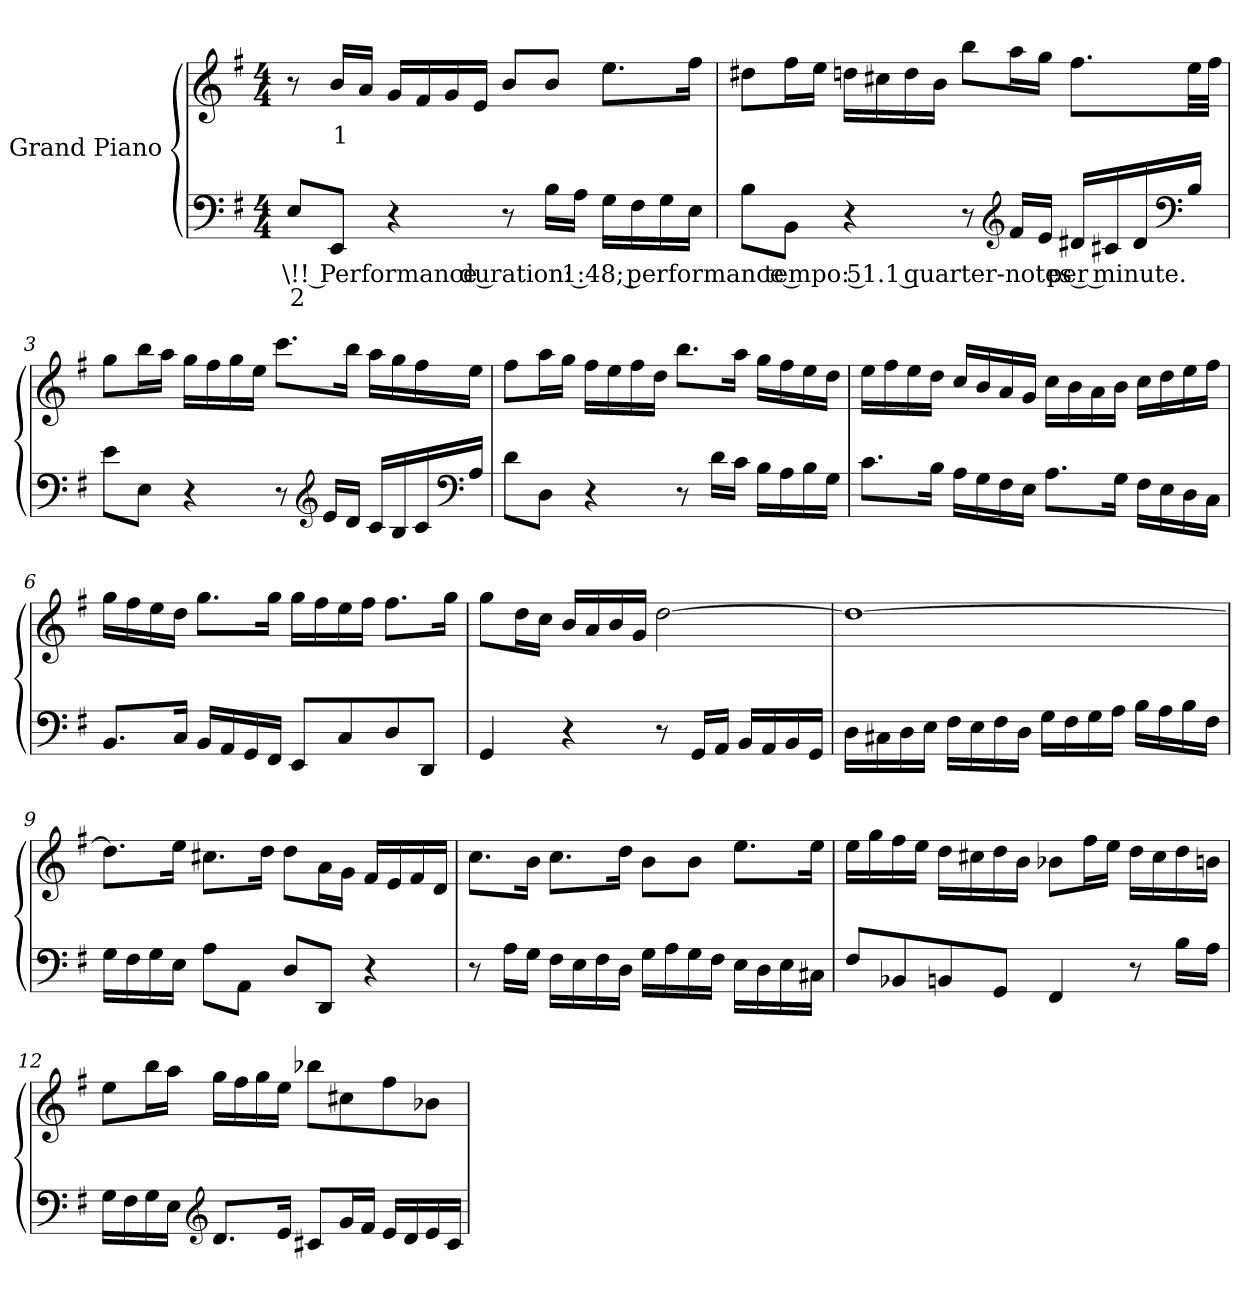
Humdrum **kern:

**kern	**text	**text	**kern	**text
*part2	*part2	*part2	*part1	*part1
*staff2	*staff2	*staff2	*staff1	*staff1
*I"Grand Piano	*	*	*I"Grand Piano	*
*clefF4	*	*	*clefG2	*
*k[f#]	*	*	*k[f#]	*
*M4/4	*	*	*M4/4	*
*MM51	*	*	*MM51	*
=1	=1	=1	=1	=1
!	!LO:LY:b	!LO:LY:b	!	!
8Ei/L	\!! Performance duration: 1:48; performance tempo: 51.1 quarter-notes per minute.	2	8r	.
!	!	!	!	!LO:LY:b
8EEi/J	.	.	16bj/LL	1
.	.	.	16aj/JJ	.
4r	.	.	16gj/LL	.
.	.	.	16f#j/	.
.	.	.	16gj/	.
.	.	.	16ej/JJ	.
8r	.	.	8bj/L	.
16Bi\LL	.	.	8bj/J	.
16Ai\JJ	.	.	.	.
16Gi\LL	.	.	8.eej\L	.
16F#i\	.	.	.	.
16Gi\	.	.	.	.
16Ei\JJ	.	.	16ff#j\Jk	.
!!LO:LB:g=z
=2	=2	=2	=2	=2
8Bi\L	.	.	8dd#Xj\L	.
8BBi\J	.	.	16ff#j\L	.
.	.	.	16eej\JJ	.
4r	.	.	16ddnj\LL	.
.	.	.	16cc#Xj\	.
.	.	.	16ddj\	.
.	.	.	16bj\JJ	.
8r	.	.	8bbj\L	.
*clefG2	*	*	*	*
16f#i/LL	.	.	16aaj\L	.
16ei/JJ	.	.	16ggj\JJ	.
16d#Xi/LL	.	.	8.ff#j\L	.
16c#Xi/	.	.	.	.
16d#i/	.	.	.	.
*clefF4	*	*	*	*
16Bi/JJ	.	.	32eej\LL	.
.	.	.	32ff#j\JJJ	.
=3	=3	=3	=3	=3
8ei\L	.	.	8ggj\L	.
8Ei\J	.	.	16bbj\L	.
.	.	.	16aaj\JJ	.
4r	.	.	16ggj\LL	.
.	.	.	16ff#j\	.
.	.	.	16ggj\	.
.	.	.	16eej\JJ	.
8r	.	.	8.cccj\L	.
*clefG2	*	*	*	*
16ei/LL	.	.	.	.
16di/JJ	.	.	16bbj\Jk	.
16ci/LL	.	.	16aaj\LL	.
16Bi/	.	.	16ggj\	.
16ci/	.	.	16ff#j\	.
*clefF4	*	*	*	*
16Ai/JJ	.	.	16eej\JJ	.
!!LO:LB:g=z
=4	=4	=4	=4	=4
8di\L	.	.	8ff#j\L	.
8Di\J	.	.	16aaj\L	.
.	.	.	16ggj\JJ	.
4r	.	.	16ff#j\LL	.
.	.	.	16eej\	.
.	.	.	16ff#j\	.
.	.	.	16ddj\JJ	.
8r	.	.	8.bbj\L	.
16di\LL	.	.	.	.
16ci\JJ	.	.	16aaj\Jk	.
16Bi\LL	.	.	16ggj\LL	.
16Ai\	.	.	16ff#j\	.
16Bi\	.	.	16eej\	.
16Gi\JJ	.	.	16ddj\JJ	.
=5	=5	=5	=5	=5
8.ci\L	.	.	16eej\LL	.
.	.	.	16ff#j\	.
.	.	.	16eej\	.
16Bi\Jk	.	.	16ddj\JJ	.
16Ai\LL	.	.	16ccj/LL	.
16Gi\	.	.	16bj/	.
16F#i\	.	.	16aj/	.
16Ei\JJ	.	.	16gj/JJ	.
8.Ai\L	.	.	16ccj\LL	.
.	.	.	16bj\	.
.	.	.	16aj\	.
16Gi\Jk	.	.	16bj\JJ	.
16F#i\LL	.	.	16ccj\LL	.
16Ei\	.	.	16ddj\	.
16Di\	.	.	16eej\	.
16Ci\JJ	.	.	16ff#j\JJ	.
=6	=6	=6	=6	=6
8.BBi/L	.	.	16ggj\LL	.
.	.	.	16ff#j\	.
.	.	.	16eej\	.
16Ci/Jk	.	.	16ddj\JJ	.
16BBi/LL	.	.	8.ggj\L	.
16AAi/	.	.	.	.
16GGi/	.	.	.	.
16FF#i/JJ	.	.	16ggj\Jk	.
8EEi/L	.	.	16ggj\LL	.
.	.	.	16ff#j\	.
8Ci/	.	.	16eej\	.
.	.	.	16ff#j\JJ	.
8Di/	.	.	8.ff#j\L	.
8DDi/J	.	.	.	.
.	.	.	16ggj\Jk	.
!!LO:LB:g=z
=7	=7	=7	=7	=7
4GGi/	.	.	8ggj\L	.
.	.	.	16ddj\L	.
.	.	.	16ccj\JJ	.
4r	.	.	16bj/LL	.
.	.	.	16aj/	.
.	.	.	16bj/	.
.	.	.	16gj/JJ	.
8r	.	.	[2ddj\	.
16GGi/LL	.	.	.	.
16AAi/JJ	.	.	.	.
16BBi/LL	.	.	.	.
16AAi/	.	.	.	.
16BBi/	.	.	.	.
16GGi/JJ	.	.	.	.
=8	=8	=8	=8	=8
16Di\LL	.	.	1ddj_	.
16C#Xi\	.	.	.	.
16Di\	.	.	.	.
16Ei\JJ	.	.	.	.
16F#i\LL	.	.	.	.
16Ei\	.	.	.	.
16F#i\	.	.	.	.
16Di\JJ	.	.	.	.
16Gi\LL	.	.	.	.
16F#i\	.	.	.	.
16Gi\	.	.	.	.
16Ai\JJ	.	.	.	.
16Bi\LL	.	.	.	.
16Ai\	.	.	.	.
16Bi\	.	.	.	.
16F#i\JJ	.	.	.	.
=9	=9	=9	=9	=9
16Gi\LL	.	.	8.ddj\L]	.
16F#i\	.	.	.	.
16Gi\	.	.	.	.
16Ei\JJ	.	.	16eej\Jk	.
8Ai\L	.	.	8.cc#Xj\L	.
8AAi\J	.	.	.	.
.	.	.	16ddj\Jk	.
8Di/L	.	.	8ddj\L	.
8DDi/J	.	.	16aj\L	.
.	.	.	16gj\JJ	.
4r	.	.	16f#j/LL	.
.	.	.	16ej/	.
.	.	.	16f#j/	.
.	.	.	16dj/JJ	.
!!LO:LB:g=z
=10	=10	=10	=10	=10
8r	.	.	8.ccj\L	.
16Ai\LL	.	.	.	.
16Gi\JJ	.	.	16bj\Jk	.
16F#i\LL	.	.	8.ccj\L	.
16Ei\	.	.	.	.
16F#i\	.	.	.	.
16Di\JJ	.	.	16ddj\Jk	.
16Gi\LL	.	.	8bj\L	.
16Ai\	.	.	.	.
16Gi\	.	.	8bj\J	.
16F#i\JJ	.	.	.	.
16Ei\LL	.	.	8.eej\L	.
16Di\	.	.	.	.
16Ei\	.	.	.	.
16C#Xi\JJ	.	.	16eej\Jk	.
=11	=11	=11	=11	=11
8F#i/L	.	.	16eej\LL	.
.	.	.	16ggj\	.
8BB-Xi/	.	.	16ff#j\	.
.	.	.	16eej\JJ	.
8BBni/	.	.	16ddj\LL	.
.	.	.	16cc#Xj\	.
8GGi/J	.	.	16ddj\	.
.	.	.	16bj\JJ	.
4FF#i/	.	.	8b-Xj\L	.
.	.	.	16ff#j\L	.
.	.	.	16eej\JJ	.
8r	.	.	16ddj\LL	.
.	.	.	16cc#j\	.
16Bi\LL	.	.	16ddj\	.
16Ai\JJ	.	.	16bnj\JJ	.
!!LO:PB:g=z
=12	=12	=12	=12	=12
16Gi\LL	.	.	8eej\L	.
16F#i\	.	.	.	.
16Gi\	.	.	16bbj\L	.
16Ei\JJ	.	.	16aaj\JJ	.
*clefG2	*	*	*	*
8.di/L	.	.	16ggj\LL	.
.	.	.	16ff#j\	.
.	.	.	16ggj\	.
16ei/Jk	.	.	16eej\JJ	.
8c#Xi/L	.	.	8bb-Xj\L	.
16gi/L	.	.	8cc#Xj\	.
16f#i/JJ	.	.	.	.
16ei/LL	.	.	8ff#j\	.
16di/	.	.	.	.
16ei/	.	.	8b-Xj\J	.
16c#i/JJ	.	.	.	.
=	=	=	=	=
*-	*-	*-	*-	*-
